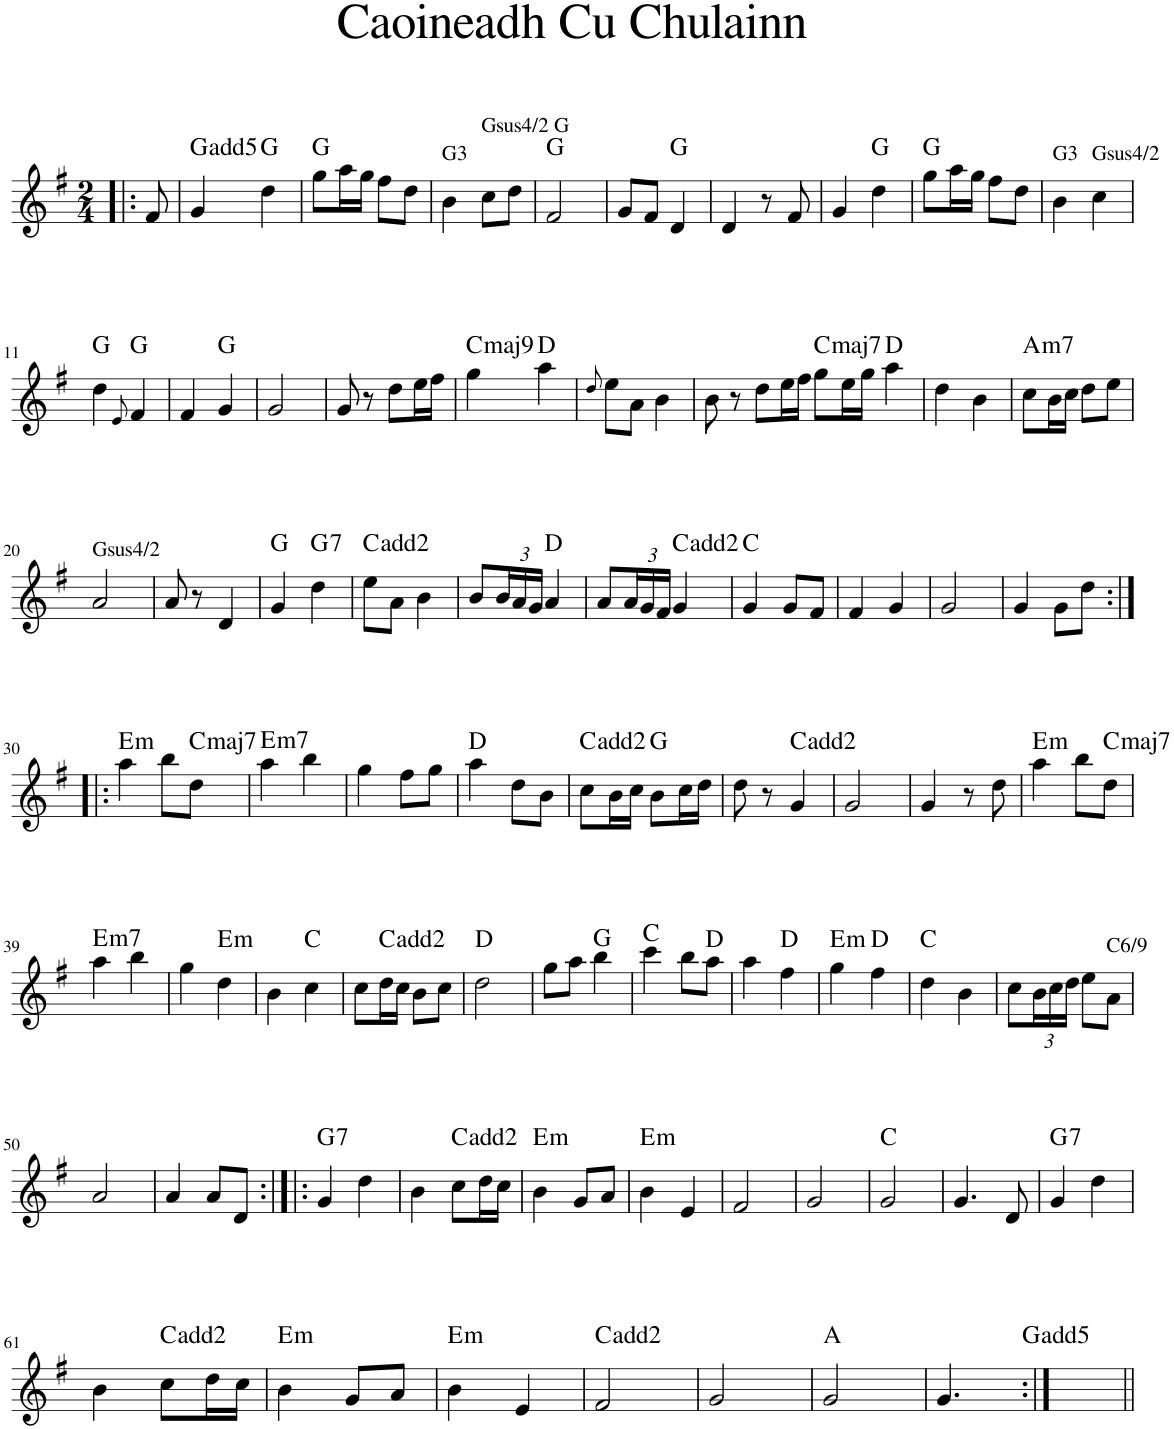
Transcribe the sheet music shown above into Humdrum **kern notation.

**kern	**harte
*part1	*part1
*staff1	*
*I"Piano	*
*I'Pno	*
*clefG2	*
*k[f#]	*
*G:	*
*M2/4	*
=1!|:	=1!|:
8f#/	.
=2	=2
4g/	G:maj(5)
4dd\	G:maj
=3	=3
8gg\L	G:maj
16aa\L	.
16gg\JJ	.
8ff#\L	.
8dd\J	.
=4	=4
!LO:TX:a:t=G3	!
4b\	.
!LO:TX:a:t=Gsus4/2 G	!
8cc\L	.
8dd\J	.
=5	=5
2f#/	G:maj
=6	=6
8g/L	.
8f#/J	.
4d/	G:maj
=7	=7
4d/	.
8r	.
8f#/	.
=8	=8
4g/	.
4dd\	G:maj
=9	=9
8gg\L	G:maj
16aa\L	.
16gg\JJ	.
8ff#\L	.
8dd\J	.
=10	=10
!LO:TX:a:t=G3	!
4b\	.
!LO:TX:a:t=Gsus4/2	!
4cc\	.
!!LO:LB:g=z
=11	=11
4dd\	G:maj
8qe/	.
4f#/	G:maj
=12	=12
4f#/	.
4g/	G:maj
=13	=13
2g/	.
=14	=14
8g/	.
8r	.
8dd\L	.
16ee\L	.
16ff#\JJ	.
=15	=15
!	!LO:H:kt=maj9
4gg\	C:maj9
4aa\	D:maj
=16	=16
8qdd/	.
8ee\L	.
8a\J	.
4b\	.
=17	=17
8b\	.
8r	.
8dd\L	.
16ee\L	.
16ff#\JJ	.
!	!LO:H:kt=maj7
8gg\L	C:maj7
16ee\L	.
16gg\JJ	.
4aa\	D:maj
=18	=18
4dd\	.
4b\	.
=19	=19
!	!LO:H:kt=m7
8cc\L	A:min7
16b\L	.
16cc\JJ	.
8dd\L	.
8ee\J	.
!!LO:LB:g=z
=20	=20
!LO:TX:a:t=Gsus4/2	!
2a/	.
=21	=21
8a/	.
8r	.
4d/	.
=22	=22
4g/	G:maj
!	!LO:H:kt=7
4dd\	G:7
=23	=23
8ee\L	C:maj(2)
8a\J	.
4b\	.
=24	=24
8b/L	.
*Xbrackettup	*
24b/L	.
24a/	.
24g/JJ	.
4a/	D:maj
=25	=25
8a/L	.
24a/L	.
24g/	.
24f#/JJ	.
4g/	C:maj(2)
=26	=26
4g/	C:maj
8g/L	.
8f#/J	.
=27	=27
4f#/	.
4g/	.
=28	=28
2g/	.
=29	=29
4g/	.
8g\L	.
8dd\J	.
!!LO:LB:g=z
=30:|!|:	=30:|!|:
!	!LO:H:kt=m
4aa\	E:min
8bb\L	.
!	!LO:H:kt=maj7
8dd\J	C:maj7
=31	=31
!	!LO:H:kt=m7
4aa\	E:min7
4bb\	.
=32	=32
4gg\	.
8ff#\L	.
8gg\J	.
=33	=33
4aa\	D:maj
8dd\L	.
8b\J	.
=34	=34
8cc\L	C:maj(2)
16b\L	.
16cc\JJ	.
8b\L	G:maj
16cc\L	.
16dd\JJ	.
=35	=35
8dd\	.
8r	.
4g/	C:maj(2)
=36	=36
2g/	.
=37	=37
4g/	.
8r	.
8dd\	.
=38	=38
!	!LO:H:kt=m
4aa\	E:min
8bb\L	.
!	!LO:H:kt=maj7
8dd\J	C:maj7
!!LO:LB:g=z
=39	=39
!	!LO:H:kt=m7
4aa\	E:min7
4bb\	.
=40	=40
4gg\	.
!	!LO:H:kt=m
4dd\	E:min
=41	=41
4b\	.
4cc\	C:maj
=42	=42
8cc\L	.
16dd\L	C:maj(2)
16cc\JJ	.
8b\L	.
8cc\J	.
=43	=43
2dd\	D:maj
=44	=44
8gg\L	.
8aa\J	.
4bb\	G:maj
=45	=45
4ccc\	C:maj
8bb\L	.
8aa\J	D:maj
=46	=46
4aa\	.
4ff#\	D:maj
=47	=47
!	!LO:H:kt=m
4gg\	E:min
4ff#\	D:maj
=48	=48
4dd\	C:maj
4b\	.
=49	=49
8cc\L	.
24b\L	.
24cc\	.
24dd\JJ	.
8ee\L	.
!LO:TX:a:t=C6/9	!
8a\J	.
!!LO:LB:g=z
=50	=50
2a/	.
=51	=51
4a/	.
8a/L	.
8d/J	.
=52:|!|:	=52:|!|:
!	!LO:H:kt=7
4g/	G:7
4dd\	.
=53	=53
4b\	.
8cc\L	C:maj(2)
16dd\L	.
16cc\JJ	.
=54	=54
!	!LO:H:kt=m
4b\	E:min
8g/L	.
8a/J	.
=55	=55
!	!LO:H:kt=m
4b\	E:min
4e/	.
=56	=56
2f#/	.
=57	=57
2g/	.
=58	=58
2g/	C:maj
=59	=59
4.g/	.
8d/	.
=60	=60
!	!LO:H:kt=7
4g/	G:7
4dd\	.
!!LO:LB:g=z
=61	=61
4b\	.
8cc\L	C:maj(2)
16dd\L	.
16cc\JJ	.
=62	=62
!	!LO:H:kt=m
4b\	E:min
8g/L	.
8a/J	.
=63	=63
!	!LO:H:kt=m
4b\	E:min
4e/	.
=64	=64
2f#/	C:maj(2)
=65	=65
2g/	.
=66	=66
2g/	A:maj
=67	=67
4.g/	.
=68:|!	=68:|!
2ryy	G:maj(5)
=||	=||
*-	*-
